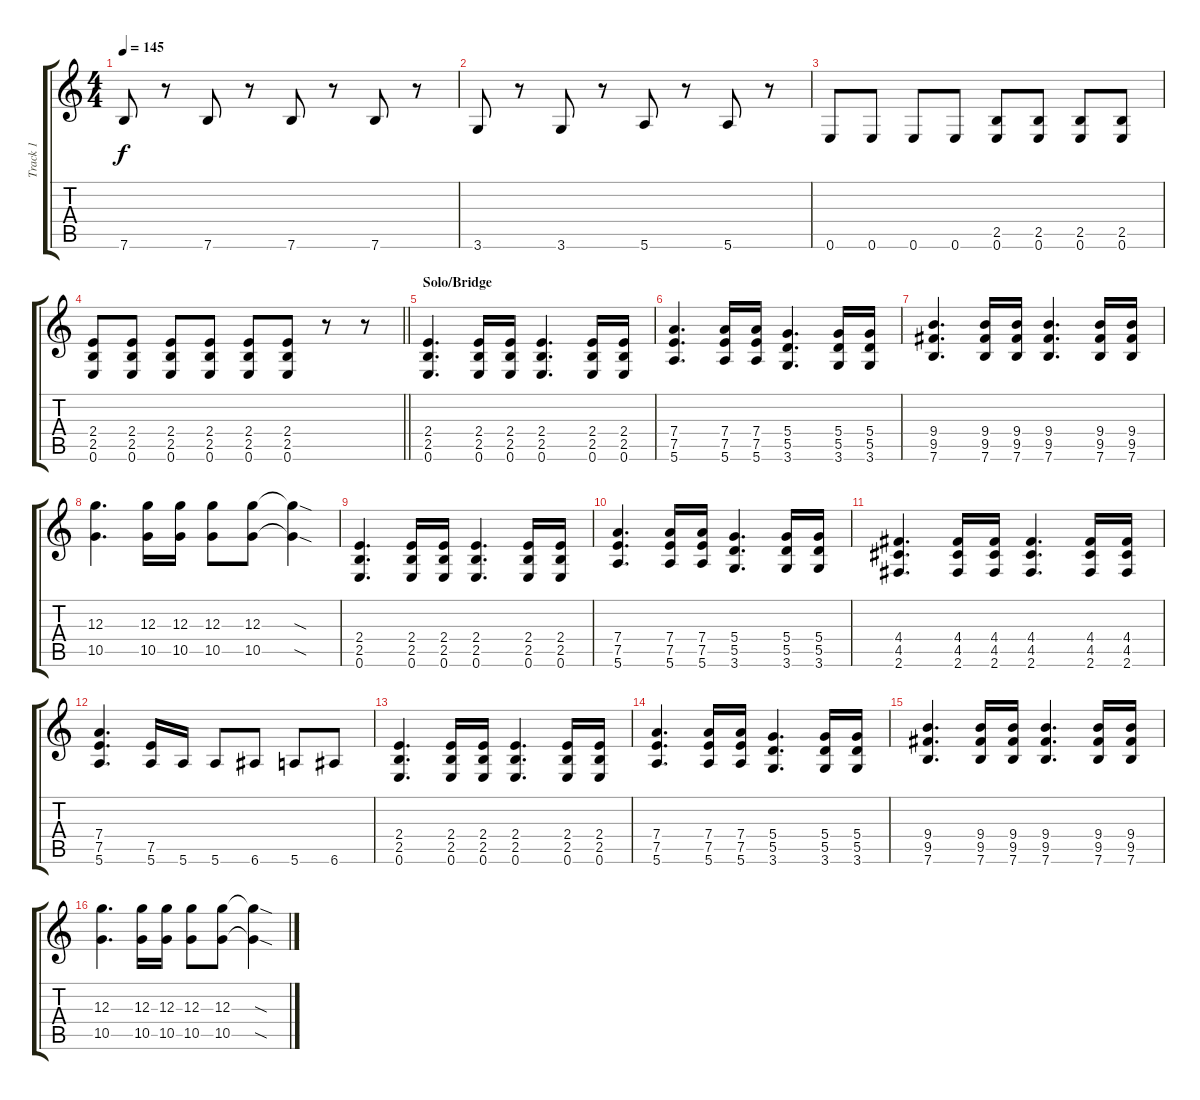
\track ("Track 1" "Track 1") {instrument overdrivenguitar}
\staff {score tabs}
\tuning (E4 B3 G3 D3 A2 E2) {hide}
\ts (4 4)
\tempo 145
\clef g2
\ks c
7.6.8{dy f} r.8 7.6.8 r.8 7.6.8 r.8 7.6.8 r.8 |
3.6.8 r.8 3.6.8 r.8 5.6.8 r.8 5.6.8 r.8 |
0.6.8 0.6.8 0.6.8 0.6.8 (2.5 0.6).8 (2.5 0.6).8 (2.5 0.6).8 (2.5 0.6).8 |
\barLineRight lightlight
(2.4 2.5 0.6).8 (2.4 2.5 0.6).8 (2.4 2.5 0.6).8 (2.4 2.5 0.6).8 (2.4 2.5 0.6).8 (2.4 2.5 0.6).8 r.8 r.8 |
\section ("" "Solo/Bridge")
(2.4 2.5 0.6).4{d} (2.4 2.5 0.6).16 (2.4 2.5 0.6).16 (2.4 2.5 0.6).4{d} (2.4 2.5 0.6).16 (2.4 2.5 0.6).16 |
(7.4 7.5 5.6).4{d} (7.4 7.5 5.6).16 (7.4 7.5 5.6).16 (5.4 5.5 3.6).4{d} (5.4 5.5 3.6).16 (5.4 5.5 3.6).16 |
(9.4 9.5 7.6).4{d} (9.4 9.5 7.6).16 (9.4 9.5 7.6).16 (9.4 9.5 7.6).4{d} (9.4 9.5 7.6).16 (9.4 9.5 7.6).16 |
(12.3 10.5).4{d} (12.3 10.5).16 (12.3 10.5).16 (12.3 10.5).8 (12.3 10.5).8 (12.3{sod t} 10.5{sod t}).4 |
(2.4 2.5 0.6).4{d} (2.4 2.5 0.6).16 (2.4 2.5 0.6).16 (2.4 2.5 0.6).4{d} (2.4 2.5 0.6).16 (2.4 2.5 0.6).16 |
(7.4 7.5 5.6).4{d} (7.4 7.5 5.6).16 (7.4 7.5 5.6).16 (5.4 5.5 3.6).4{d} (5.4 5.5 3.6).16 (5.4 5.5 3.6).16 |
(4.4 4.5 2.6).4{d} (4.4 4.5 2.6).16 (4.4 4.5 2.6).16 (4.4 4.5 2.6).4{d} (4.4 4.5 2.6).16 (4.4 4.5 2.6).16 |
(7.4 7.5 5.6).4{d} (7.5 5.6).16 5.6.16 5.6.8 6.6.8 5.6.8 6.6.8 |
(2.4 2.5 0.6).4{d} (2.4 2.5 0.6).16 (2.4 2.5 0.6).16 (2.4 2.5 0.6).4{d} (2.4 2.5 0.6).16 (2.4 2.5 0.6).16 |
(7.4 7.5 5.6).4{d} (7.4 7.5 5.6).16 (7.4 7.5 5.6).16 (5.4 5.5 3.6).4{d} (5.4 5.5 3.6).16 (5.4 5.5 3.6).16 |
(9.4 9.5 7.6).4{d} (9.4 9.5 7.6).16 (9.4 9.5 7.6).16 (9.4 9.5 7.6).4{d} (9.4 9.5 7.6).16 (9.4 9.5 7.6).16 |
(12.3 10.5).4{d} (12.3 10.5).16 (12.3 10.5).16 (12.3 10.5).8 (12.3 10.5).8 (12.3{sod t} 10.5{sod t}).4
